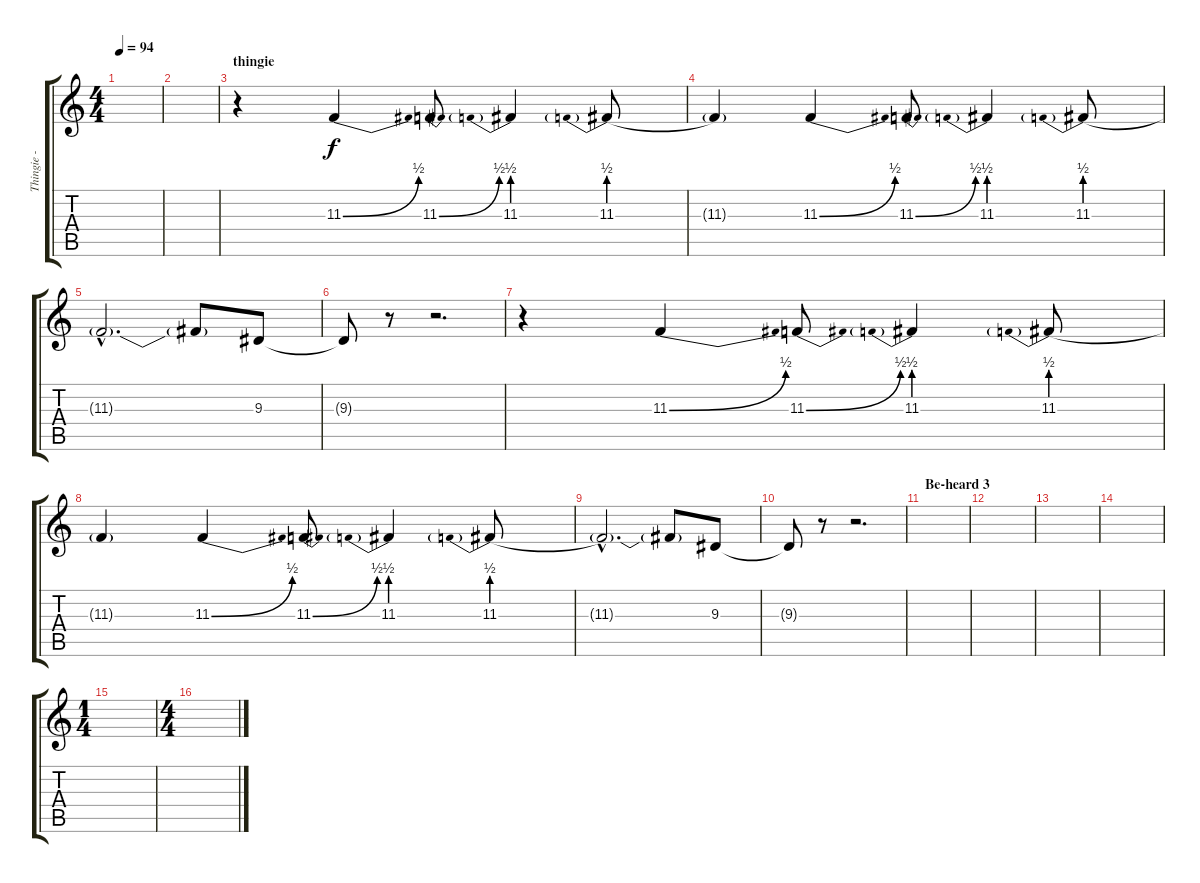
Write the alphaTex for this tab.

\track ("Thingie - Eb" "Thingie - ") {instrument harmonica}
\staff {score tabs}
\tuning (Eb4 Bb3 Gb3 Db3 Ab2 Eb2) {hide}
\ts (4 4)
\tempo 94
\clef g2
\ks c
|
|
\section ("" "thingie")
r.4 11.3{be (bend 0 0 60 2)}.4 11.3{be (bend 0 0 60 2)}.8 11.3{be (prebend 0 2 60 2)}.4 11.3{be (prebend 0 2 60 2)}.8 |
11.3{t}.4 11.3{be (bend 0 0 60 2)}.4 11.3{be (bend 0 0 60 2)}.8 11.3{be (prebend 0 2 60 2)}.4 11.3{be (prebend 0 2 60 2)}.8 |
11.3{hac t}.2{d} 11.3{t}.8 9.3.8 |
9.3{t}.8 r.8 r.2{d} |
r.4 11.3{be (bend 0 0 60 2)}.4 11.3{be (bend 0 0 60 2)}.8 11.3{be (prebend 0 2 60 2)}.4 11.3{be (prebend 0 2 60 2)}.8 |
11.3{t}.4 11.3{be (bend 0 0 60 2)}.4 11.3{be (bend 0 0 60 2)}.8 11.3{be (prebend 0 2 60 2)}.4 11.3{be (prebend 0 2 60 2)}.8 |
11.3{hac t}.2{d} 11.3{t}.8 9.3.8 |
9.3{t}.8 r.8 r.2{d} |
\section ("" "Be-heard 3")
|
|
|
|
\ts (1 4)
|
\ts (4 4)
